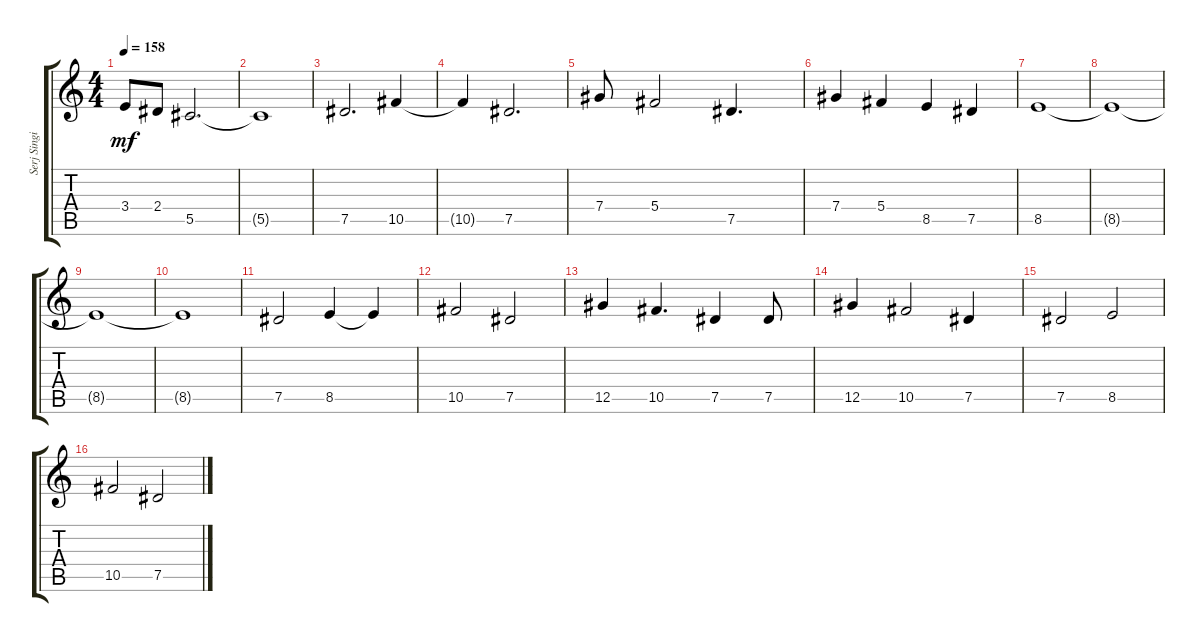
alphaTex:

\track ("Serj Singing" "Serj Singi") {instrument contrabass}
\staff {score tabs}
\tuning (Eb4 Bb3 Gb3 Db3 Ab2 Db2) {hide}
\ts (4 4)
\tempo 158
\clef g2
\ks c
3.4.8{dy mf} 2.4.8 5.5.2{d} |
5.5{t}.1 |
7.5.2{d} 10.5.4 |
10.5{t}.4 7.5.2{d} |
7.4.8 5.4.2 7.5.4{d} |
7.4.4 5.4.4 8.5.4 7.5.4 |
8.5.1 |
8.5{t}.1 |
8.5{t}.1 |
8.5{t}.1 |
7.5.2 8.5.4 8.5{t}.4 |
10.5.2 7.5.2 |
12.5.4 10.5.4{d} 7.5.4 7.5.8 |
12.5.4 10.5.2 7.5.4 |
7.5.2 8.5.2 |
10.5.2 7.5.2
